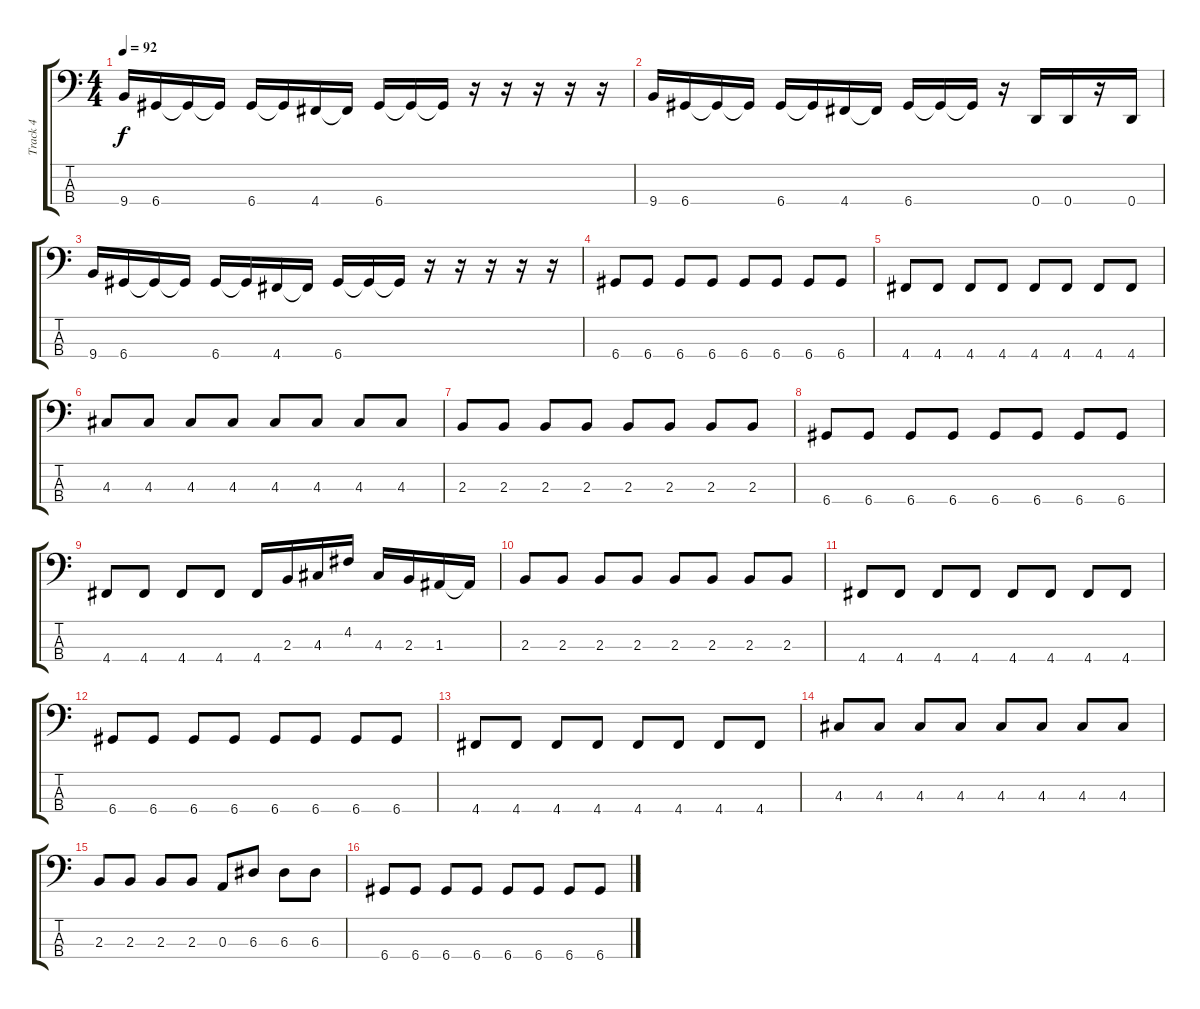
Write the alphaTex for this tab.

\track ("Track 4" "Track 4") {instrument electricbassfinger}
\staff {score tabs}
\tuning (G2 D2 A1 D1) {hide}
\ts (4 4)
\tempo 92
\clef f4
\ks c
9.4.16{dy f} 6.4.16 6.4{t}.16 6.4{t}.16 6.4.16 6.4{t}.16 4.4.16 4.4{t}.16 6.4.16 6.4{t}.16 6.4{t}.16 r.16 r.16 r.16 r.16 r.16 |
9.4.16 6.4.16 6.4{t}.16 6.4{t}.16 6.4.16 6.4{t}.16 4.4.16 4.4{t}.16 6.4.16 6.4{t}.16 6.4{t}.16 r.16 0.4.16 0.4.16 r.16 0.4.16 |
9.4.16 6.4.16 6.4{t}.16 6.4{t}.16 6.4.16 6.4{t}.16 4.4.16 4.4{t}.16 6.4.16 6.4{t}.16 6.4{t}.16 r.16 r.16 r.16 r.16 r.16 |
6.4.8 6.4.8 6.4.8 6.4.8 6.4.8 6.4.8 6.4.8 6.4.8 |
4.4.8 4.4.8 4.4.8 4.4.8 4.4.8 4.4.8 4.4.8 4.4.8 |
4.3.8 4.3.8 4.3.8 4.3.8 4.3.8 4.3.8 4.3.8 4.3.8 |
2.3.8 2.3.8 2.3.8 2.3.8 2.3.8 2.3.8 2.3.8 2.3.8 |
6.4.8 6.4.8 6.4.8 6.4.8 6.4.8 6.4.8 6.4.8 6.4.8 |
4.4.8 4.4.8 4.4.8 4.4.8 4.4.16 2.3.16 4.3.16 4.2.16 4.3.16 2.3.16 1.3.16 1.3{t}.16 |
2.3.8 2.3.8 2.3.8 2.3.8 2.3.8 2.3.8 2.3.8 2.3.8 |
4.4.8 4.4.8 4.4.8 4.4.8 4.4.8 4.4.8 4.4.8 4.4.8 |
6.4.8 6.4.8 6.4.8 6.4.8 6.4.8 6.4.8 6.4.8 6.4.8 |
4.4.8 4.4.8 4.4.8 4.4.8 4.4.8 4.4.8 4.4.8 4.4.8 |
4.3.8 4.3.8 4.3.8 4.3.8 4.3.8 4.3.8 4.3.8 4.3.8 |
2.3.8 2.3.8 2.3.8 2.3.8 0.3.8 6.3.8 6.3.8 6.3.8 |
6.4.8 6.4.8 6.4.8 6.4.8 6.4.8 6.4.8 6.4.8 6.4.8
